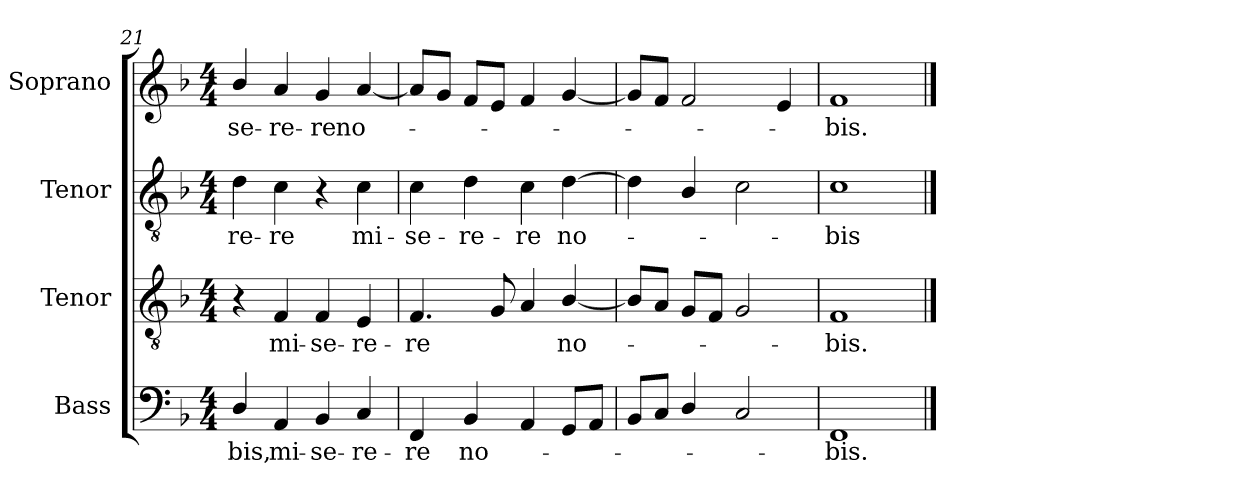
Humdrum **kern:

**kern	**text	**kern	**text	**kern	**text	**kern	**text
*part4	*part4	*part3	*part3	*part2	*part2	*part1	*part1
*staff4	*staff4	*staff3	*staff3	*staff2	*staff2	*staff1	*staff1
*I"Bass	*	*I"Tenor	*	*I"Tenor	*	*I"Soprano	*
*I'B.	*	*I'T.	*	*I'T.	*	*I'S.	*
*clefF4	*	*clefGv2	*	*clefGv2	*	*clefG2	*
*	*	*ITrd7c12	*	*ITrd7c12	*	*	*
*k[b-]	*	*k[b-]	*	*k[b-]	*	*k[b-]	*
*F:	*	*F:	*	*F:	*	*F:	*
*M4/4	*	*M4/4	*	*M4/4	*	*M4/4	*
=21	=21	=21	=21	=21	=21	=21	=21
!	!LO:LY:b:color=#000000	!	!	!	!	!	!
!	!	!	!	!	!LO:LY:b:color=#000000	!	!
!	!	!	!	!	!	!	!LO:LY:b:color=#000000
4Di/	-bis,	4r	.	4Di\	-re-	4b-i/	-se-
!	!LO:LY:b:color=#000000	!	!	!	!	!	!
!	!	!	!LO:LY:b:color=#000000	!	!	!	!
!	!	!	!	!	!LO:LY:b:color=#000000	!	!
!	!	!	!	!	!	!	!LO:LY:b:color=#000000
4AAi/	mi-	4FFi/	mi-	4Ci\	-re	4ai/	-re-
!	!LO:LY:b:color=#000000	!	!	!	!	!	!
!	!	!	!LO:LY:b:color=#000000	!	!	!	!
!	!	!	!	!	!	!	!LO:LY:b:color=#000000
4BB-i/	-se-	4FFi/	-se-	4r	.	4gi/	-re
!	!LO:LY:b:color=#000000	!	!	!	!	!	!
!	!	!	!LO:LY:b:color=#000000	!	!	!	!
!	!	!	!	!	!LO:LY:b:color=#000000	!	!
!	!	!	!	!	!	!	!LO:LY:b:color=#000000
4Ci/	-re-	4EEi/	-re-	4Ci\	mi-	[4ai/	no-
=22	=22	=22	=22	=22	=22	=22	=22
!	!LO:LY:b:color=#000000	!	!	!	!	!	!
!	!	!	!LO:LY:b:color=#000000	!	!	!	!
!	!	!	!	!	!LO:LY:b:color=#000000	!	!
4FFi/	-re	4.FFi/	-re	4Ci\	-se-	8ai/L]	.
.	.	.	.	.	.	8gi/J	.
!	!LO:LY:b:color=#000000	!	!	!	!	!	!
!	!	!	!	!	!LO:LY:b:color=#000000	!	!
4BB-i/	no-	.	.	4Di\	-re-	8fi/L	.
.	.	8GGi/	.	.	.	8ei/J	.
!	!	!	!	!	!LO:LY:b:color=#000000	!	!
4AAi/	.	4AAi/	.	4Ci\	-re	4fi/	.
!	!	!	!LO:LY:b:color=#000000	!	!	!	!
!	!	!	!	!	!LO:LY:b:color=#000000	!	!
8GGi/L	.	[4BB-i/	no-	[4Di\	no-	[4gi/	.
8AAi/J	.	.	.	.	.	.	.
=23	=23	=23	=23	=23	=23	=23	=23
8BB-i/L	.	8BB-i/L]	.	4Di\]	.	8gi/L]	.
8Ci/J	.	8AAi/J	.	.	.	8fi/J	.
4Di/	.	8GGi/L	.	4BB-i/	.	2fi/	.
.	.	8FFi/J	.	.	.	.	.
2Ci/	.	2GGi/	.	2Ci\	.	.	.
.	.	.	.	.	.	4ei/	.
=24	=24	=24	=24	=24	=24	=24	=24
!	!LO:LY:b:color=#000000	!	!	!	!	!	!
!	!	!	!LO:LY:b:color=#000000	!	!	!	!
!	!	!	!	!	!LO:LY:b:color=#000000	!	!
!	!	!	!	!	!	!	!LO:LY:b:color=#000000
1FFi	-bis.	1FFi	-bis.	1Ci	-bis	1fi	-bis.
==	==	==	==	==	==	==	==
*-	*-	*-	*-	*-	*-	*-	*-
